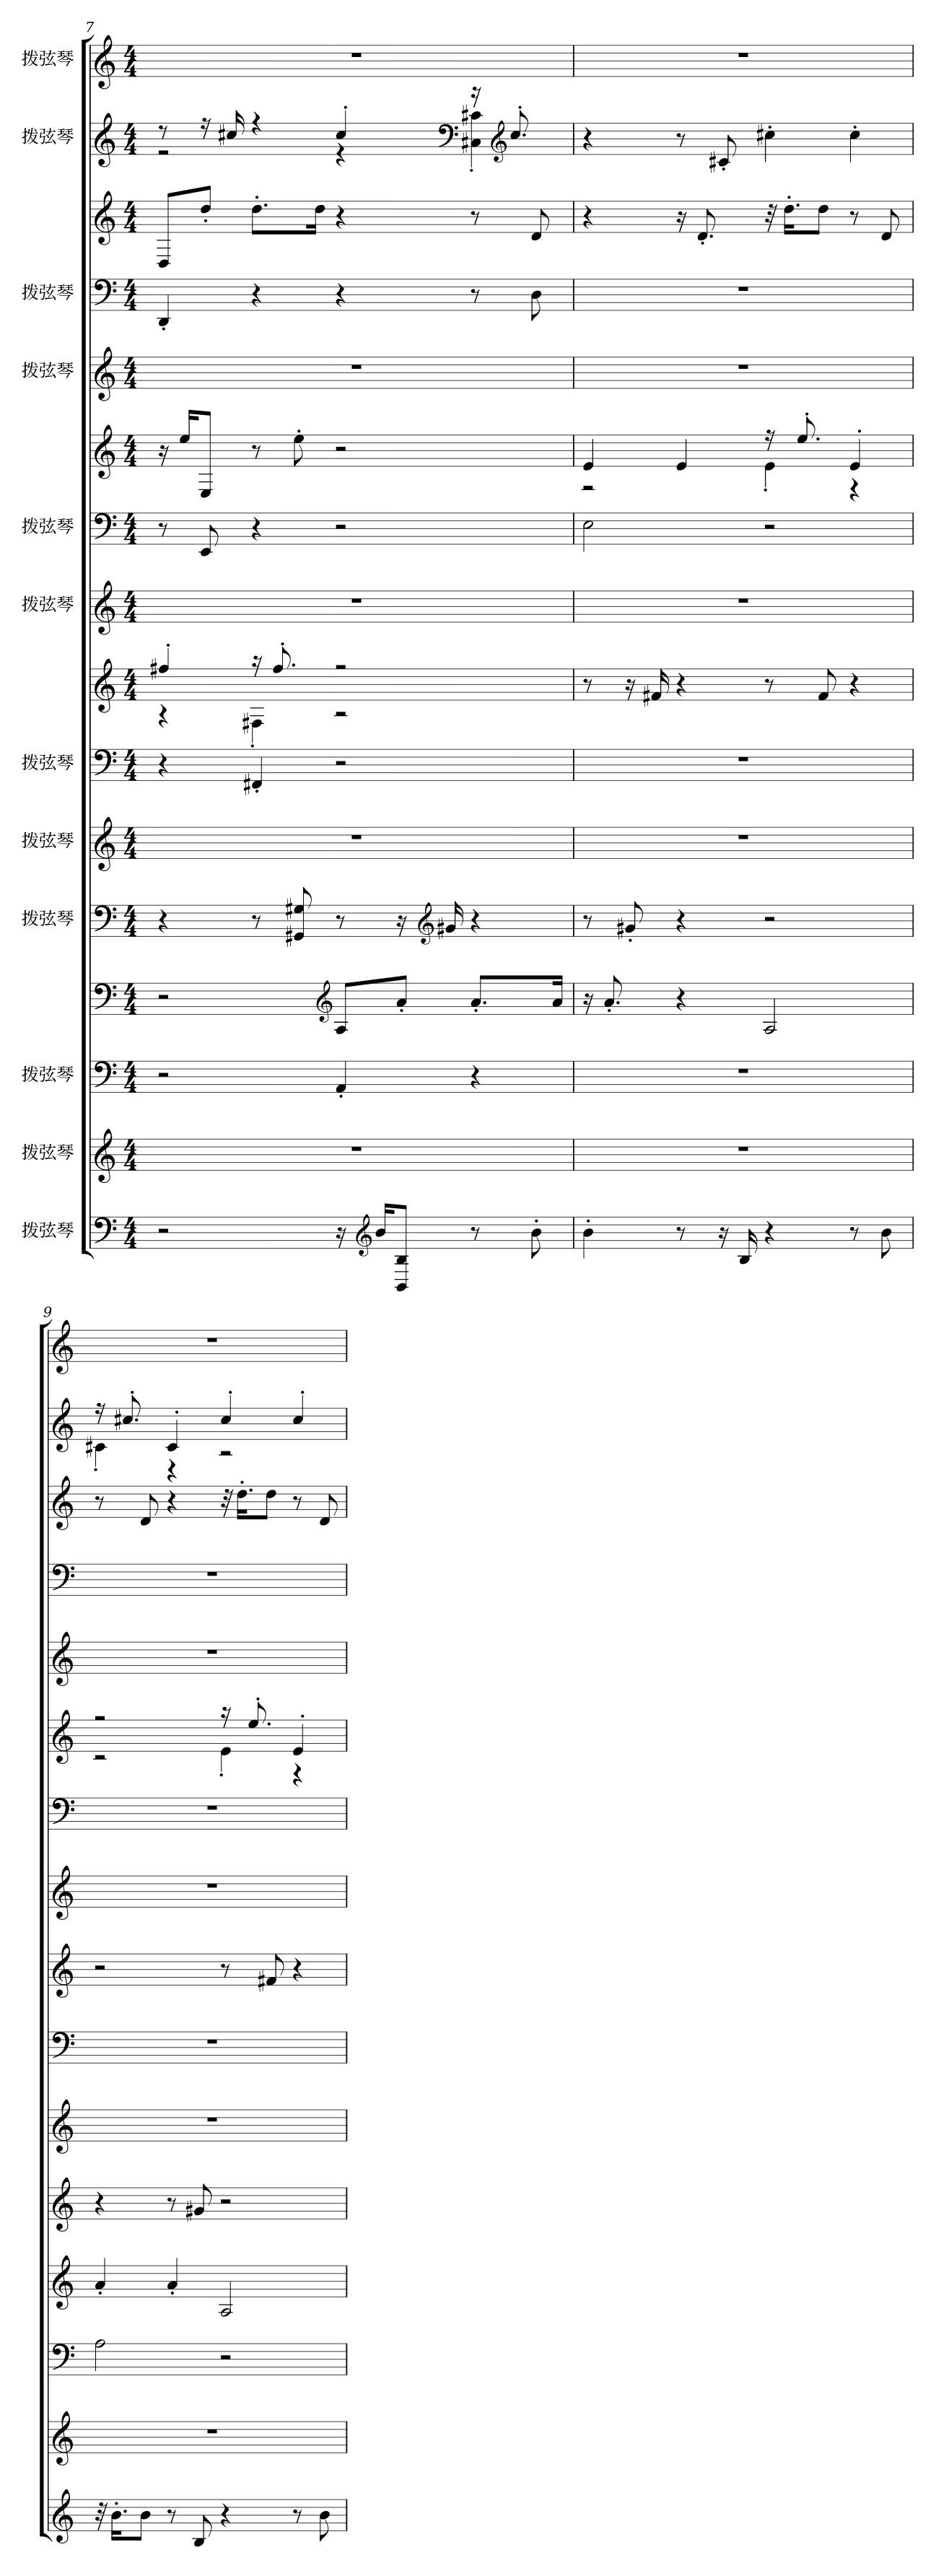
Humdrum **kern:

**kern	**kern	**kern	**kern	**kern	**kern	**kern	**kern	**kern	**kern	**kern	**kern	**kern	**kern	**kern	**kern
*part12	*part11	*part10	*part10	*part9	*part8	*part7	*part7	*part6	*part5	*part5	*part4	*part3	*part3	*part2	*part1
*staff16	*staff15	*staff14	*staff13	*staff12	*staff11	*staff10	*staff9	*staff8	*staff7	*staff6	*staff5	*staff4	*staff3	*staff2	*staff1
*I"拨弦琴	*I"拨弦琴	*I"拨弦琴	*	*I"拨弦琴	*I"拨弦琴	*I"拨弦琴	*	*I"拨弦琴	*I"拨弦琴	*	*I"拨弦琴	*I"拨弦琴	*	*I"拨弦琴	*I"拨弦琴
!!LO:PB:g=z
*clefF4	*clefG2	*clefF4	*clefF4	*clefF4	*clefG2	*clefF4	*clefG2	*clefG2	*clefF4	*clefG2	*clefG2	*clefF4	*clefG2	*clefG2	*clefG2
*k[]	*k[]	*k[]	*k[]	*k[]	*k[]	*k[]	*k[]	*k[]	*k[]	*k[]	*k[]	*k[]	*k[]	*k[]	*k[]
*M4/4	*M4/4	*M4/4	*M4/4	*M4/4	*M4/4	*M4/4	*M4/4	*M4/4	*M4/4	*M4/4	*M4/4	*M4/4	*M4/4	*M4/4	*M4/4
=7	=7	=7	=7	=7	=7	=7	=7	=7	=7	=7	=7	=7	=7	=7	=7
*	*	*	*	*	*	*	*^	*	*	*	*	*	*	*^	*
2r	1r	2r	2r	4r	1r	4r	4ff#X'/	4r	1r	8r	16r	1r	4DD'/	8D/L	8r	2r	1r
.	.	.	.	.	.	.	.	.	.	.	16ee/KL	.	.	.	.	.	.
.	.	.	.	.	.	.	.	.	.	8EE/	8E/J	.	.	8dd'/J	16r	.	.
.	.	.	.	.	.	.	.	.	.	.	.	.	.	.	16cc#X/	.	.
.	.	.	.	8r	.	4FF#X'/	16r	4F#X'\	.	4r	8r	.	4r	8.dd'\L	4r	.	.
.	.	.	.	.	.	.	8.ff#'/	.	.	.	.	.	.	.	.	.	.
.	.	.	.	8GG#X/ 8G#X/	.	.	.	.	.	.	8ee'\	.	.	.	.	.	.
.	.	.	.	.	.	.	.	.	.	.	.	.	.	16dd\Jk	.	.	.
*	*	*	*clefG2	*	*	*	*	*	*	*	*	*	*	*	*	*	*
16r	.	4AA'/	8A/L	8r	.	2r	2r	2r	.	2r	2r	.	4r	4r	4cc#'/	4r	.
*clefG2	*	*	*	*	*	*	*	*	*	*	*	*	*	*	*	*	*
16b/KL	.	.	.	.	.	.	.	.	.	.	.	.	.	.	.	.	.
8BB/ 8B/J	.	.	8a'/J	16r	.	.	.	.	.	.	.	.	.	.	.	.	.
*	*	*	*	*clefG2	*	*	*	*	*	*	*	*	*	*	*	*	*
.	.	.	.	16g#X/	.	.	.	.	.	.	.	.	.	.	.	.	.
*	*	*	*	*	*	*	*	*	*	*	*	*	*	*	*clefF4	*	*
8r	.	4r	8.a'/L	4r	.	.	.	.	.	.	.	.	8r	8r	16r	4C#X\' 4c#X\'	.
*	*	*	*	*	*	*	*	*	*	*	*	*	*	*	*clefG2	*	*
.	.	.	.	.	.	.	.	.	.	.	.	.	.	.	8.cc#'/	.	.
8b'\	.	.	.	.	.	.	.	.	.	.	.	.	8D\	8d/	.	.	.
.	.	.	16a/Jk	.	.	.	.	.	.	.	.	.	.	.	.	.	.
*	*	*	*	*	*	*	*v	*v	*	*	*	*	*	*	*v	*v	*
=8	=8	=8	=8	=8	=8	=8	=8	=8	=8	=8	=8	=8	=8	=8	=8
*	*	*	*	*	*	*	*	*	*	*^	*	*	*	*	*
4b'\	1r	1r	16r	8r	1r	1r	8r	1r	2E\	4e/	2r	1r	1r	4r	4r	1r
.	.	.	8.a'/	.	.	.	.	.	.	.	.	.	.	.	.	.
.	.	.	.	8g#X'/	.	.	16r	.	.	.	.	.	.	.	.	.
.	.	.	.	.	.	.	16f#X/	.	.	.	.	.	.	.	.	.
8r	.	.	4r	4r	.	.	4r	.	.	4e/	.	.	.	16r	8r	.
.	.	.	.	.	.	.	.	.	.	.	.	.	.	8.d'/	.	.
16r	.	.	.	.	.	.	.	.	.	.	.	.	.	.	8c#X'/	.
16B/	.	.	.	.	.	.	.	.	.	.	.	.	.	.	.	.
4r	.	.	2A/	2r	.	.	8r	.	2r	16r	4e'\	.	.	32r	4cc#X'\	.
.	.	.	.	.	.	.	.	.	.	.	.	.	.	16.dd'\KL	.	.
.	.	.	.	.	.	.	.	.	.	8.ee'/	.	.	.	.	.	.
.	.	.	.	.	.	.	8f#/	.	.	.	.	.	.	8dd\J	.	.
8r	.	.	.	.	.	.	4r	.	.	4e'/	4r	.	.	8r	4cc#'\	.
8b\	.	.	.	.	.	.	.	.	.	.	.	.	.	8d/	.	.
!!LO:PB:g=z
=9	=9	=9	=9	=9	=9	=9	=9	=9	=9	=9	=9	=9	=9	=9	=9	=9
*	*	*	*	*	*	*	*	*	*	*	*	*	*	*	*^	*
32r	1r	2A\	4a'/	4r	1r	1r	2r	1r	1r	2r	2r	1r	1r	8r	16r	4c#X'\	1r
16.b'\KL	.	.	.	.	.	.	.	.	.	.	.	.	.	.	.	.	.
.	.	.	.	.	.	.	.	.	.	.	.	.	.	.	8.cc#X'/	.	.
8b\J	.	.	.	.	.	.	.	.	.	.	.	.	.	8d/	.	.	.
8r	.	.	4a'/	8r	.	.	.	.	.	.	.	.	.	4r	4c#'/	4r	.
8B/	.	.	.	8g#X/	.	.	.	.	.	.	.	.	.	.	.	.	.
4r	.	2r	2A/	2r	.	.	8r	.	.	16r	4e'\	.	.	32r	4cc#'/	2r	.
.	.	.	.	.	.	.	.	.	.	.	.	.	.	16.dd'\KL	.	.	.
.	.	.	.	.	.	.	.	.	.	8.ee'/	.	.	.	.	.	.	.
.	.	.	.	.	.	.	8f#X/	.	.	.	.	.	.	8dd\J	.	.	.
8r	.	.	.	.	.	.	4r	.	.	4e'/	4r	.	.	8r	4cc#'/	.	.
8b\	.	.	.	.	.	.	.	.	.	.	.	.	.	8d/	.	.	.
*	*	*	*	*	*	*	*	*	*	*v	*v	*	*	*	*v	*v	*
=	=	=	=	=	=	=	=	=	=	=	=	=	=	=	=
*-	*-	*-	*-	*-	*-	*-	*-	*-	*-	*-	*-	*-	*-	*-	*-
